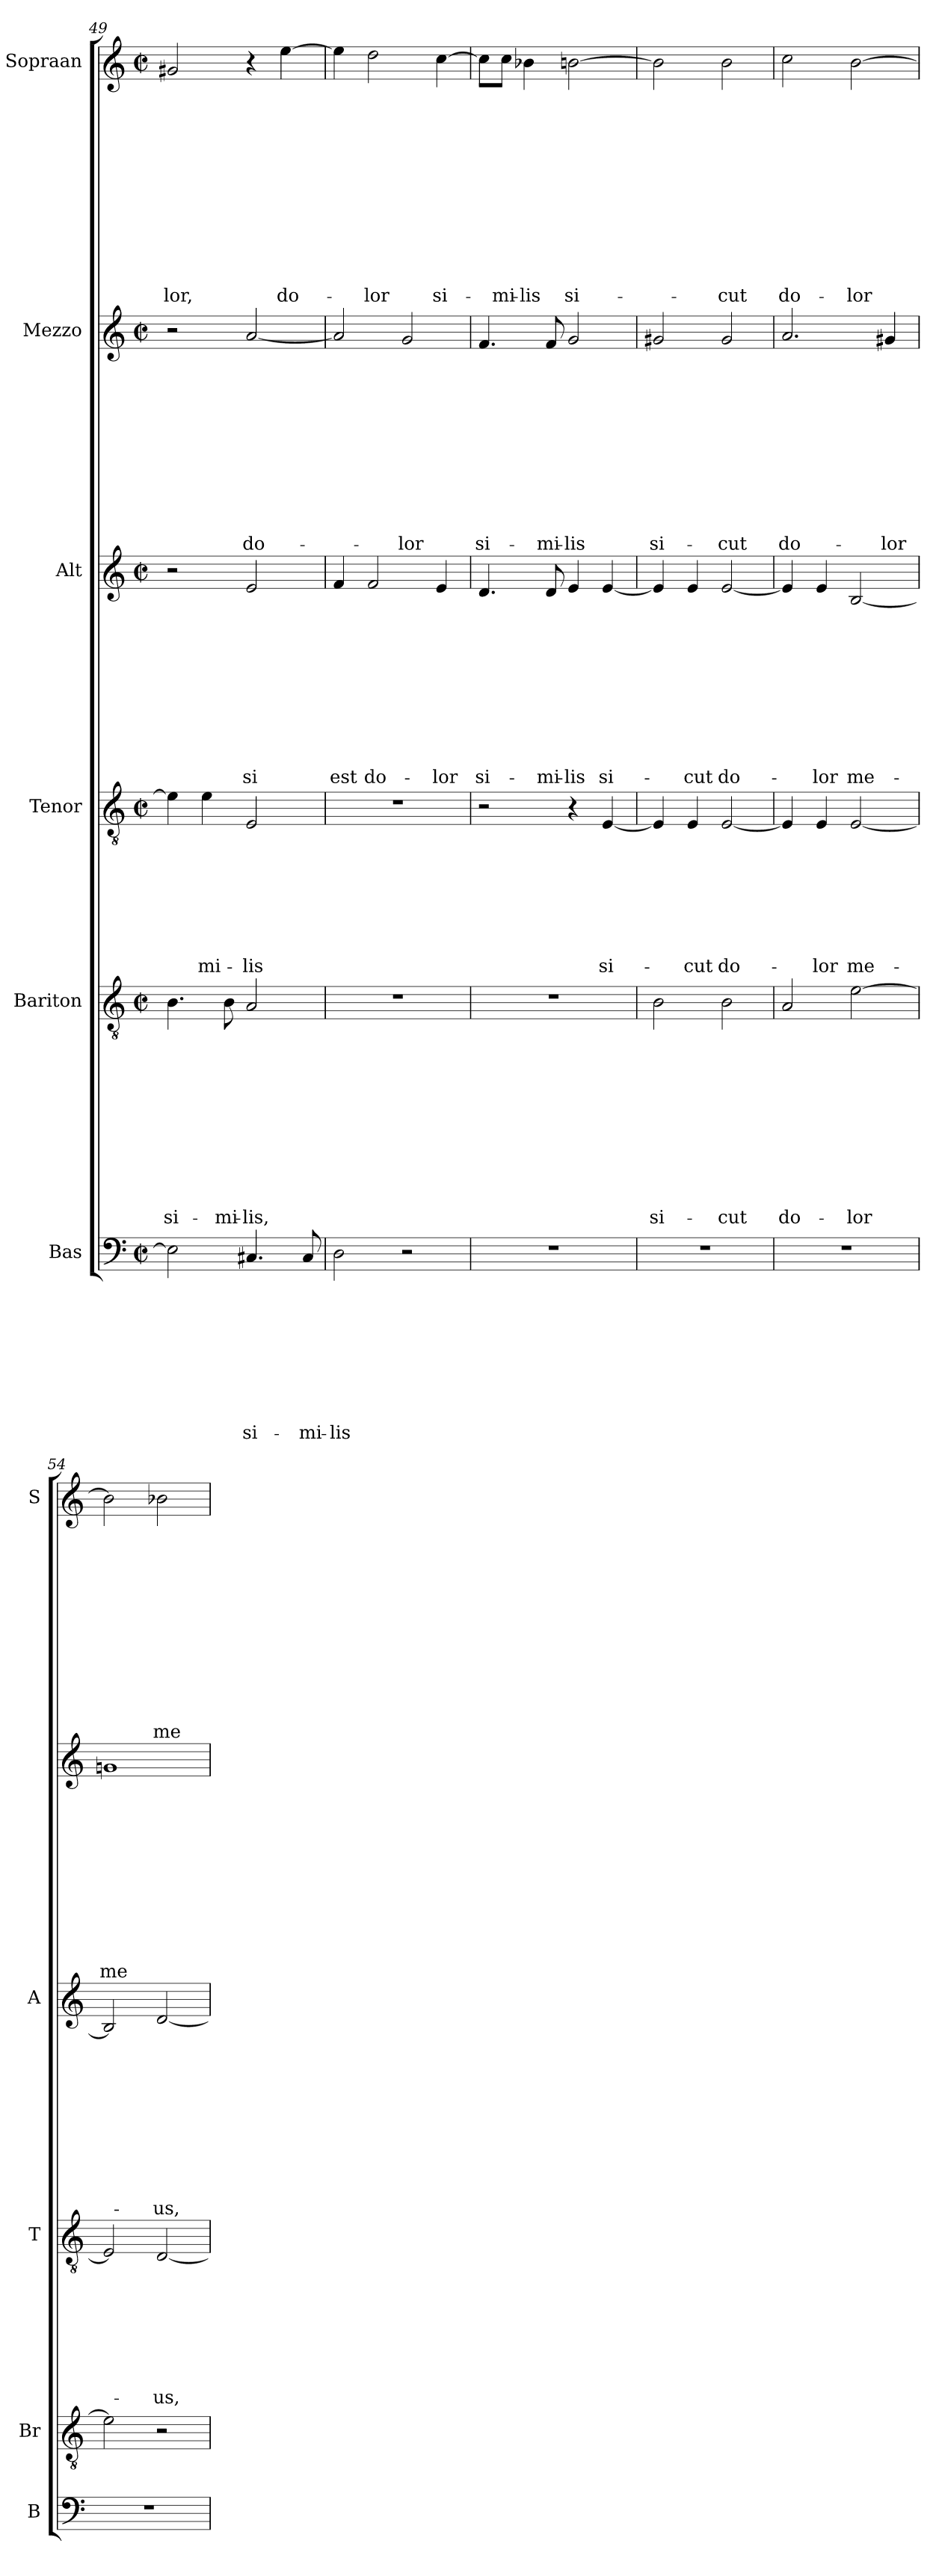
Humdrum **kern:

**kern	**text	**text	**text	**text	**text	**text	**text	**text	**text	**kern	**text	**text	**text	**text	**text	**text	**text	**text	**text	**text	**text	**kern	**text	**text	**text	**text	**text	**text	**text	**text	**kern	**text	**text	**text	**text	**text	**text	**text	**text	**text	**text	**kern	**text	**text	**text	**text	**text	**text	**text	**text	**text	**text	**text	**kern	**text	**text	**text	**text	**text	**text	**text	**text	**text	**text	**text	**text
*part6	*part6	*part6	*part6	*part6	*part6	*part6	*part6	*part6	*part6	*part5	*part5	*part5	*part5	*part5	*part5	*part5	*part5	*part5	*part5	*part5	*part5	*part4	*part4	*part4	*part4	*part4	*part4	*part4	*part4	*part4	*part3	*part3	*part3	*part3	*part3	*part3	*part3	*part3	*part3	*part3	*part3	*part2	*part2	*part2	*part2	*part2	*part2	*part2	*part2	*part2	*part2	*part2	*part2	*part1	*part1	*part1	*part1	*part1	*part1	*part1	*part1	*part1	*part1	*part1	*part1	*part1
*staff6	*staff6	*staff6	*staff6	*staff6	*staff6	*staff6	*staff6	*staff6	*staff6	*staff5	*staff5	*staff5	*staff5	*staff5	*staff5	*staff5	*staff5	*staff5	*staff5	*staff5	*staff5	*staff4	*staff4	*staff4	*staff4	*staff4	*staff4	*staff4	*staff4	*staff4	*staff3	*staff3	*staff3	*staff3	*staff3	*staff3	*staff3	*staff3	*staff3	*staff3	*staff3	*staff2	*staff2	*staff2	*staff2	*staff2	*staff2	*staff2	*staff2	*staff2	*staff2	*staff2	*staff2	*staff1	*staff1	*staff1	*staff1	*staff1	*staff1	*staff1	*staff1	*staff1	*staff1	*staff1	*staff1	*staff1
*I"Bas	*	*	*	*	*	*	*	*	*	*I"Bariton	*	*	*	*	*	*	*	*	*	*	*	*I"Tenor	*	*	*	*	*	*	*	*	*I"Alt	*	*	*	*	*	*	*	*	*	*	*I"Mezzo	*	*	*	*	*	*	*	*	*	*	*	*I"Sopraan	*	*	*	*	*	*	*	*	*	*	*	*
*I'B	*	*	*	*	*	*	*	*	*	*I'Br	*	*	*	*	*	*	*	*	*	*	*	*I'T	*	*	*	*	*	*	*	*	*I'A	*	*	*	*	*	*	*	*	*	*	*	*	*	*	*	*	*	*	*	*	*	*	*I'S	*	*	*	*	*	*	*	*	*	*	*	*
*clefF4	*	*	*	*	*	*	*	*	*	*clefGv2	*	*	*	*	*	*	*	*	*	*	*	*clefGv2	*	*	*	*	*	*	*	*	*clefG2	*	*	*	*	*	*	*	*	*	*	*clefG2	*	*	*	*	*	*	*	*	*	*	*	*clefG2	*	*	*	*	*	*	*	*	*	*	*	*
*k[]	*	*	*	*	*	*	*	*	*	*k[]	*	*	*	*	*	*	*	*	*	*	*	*k[]	*	*	*	*	*	*	*	*	*k[]	*	*	*	*	*	*	*	*	*	*	*k[]	*	*	*	*	*	*	*	*	*	*	*	*k[]	*	*	*	*	*	*	*	*	*	*	*	*
*C:	*	*	*	*	*	*	*	*	*	*C:	*	*	*	*	*	*	*	*	*	*	*	*C:	*	*	*	*	*	*	*	*	*C:	*	*	*	*	*	*	*	*	*	*	*C:	*	*	*	*	*	*	*	*	*	*	*	*C:	*	*	*	*	*	*	*	*	*	*	*	*
*M2/2	*	*	*	*	*	*	*	*	*	*M2/2	*	*	*	*	*	*	*	*	*	*	*	*M2/2	*	*	*	*	*	*	*	*	*M2/2	*	*	*	*	*	*	*	*	*	*	*M2/2	*	*	*	*	*	*	*	*	*	*	*	*M2/2	*	*	*	*	*	*	*	*	*	*	*	*
*met(c|)	*	*	*	*	*	*	*	*	*	*met(c|)	*	*	*	*	*	*	*	*	*	*	*	*met(c|)	*	*	*	*	*	*	*	*	*met(c|)	*	*	*	*	*	*	*	*	*	*	*met(c|)	*	*	*	*	*	*	*	*	*	*	*	*met(c|)	*	*	*	*	*	*	*	*	*	*	*	*
=49	=49	=49	=49	=49	=49	=49	=49	=49	=49	=49	=49	=49	=49	=49	=49	=49	=49	=49	=49	=49	=49	=49	=49	=49	=49	=49	=49	=49	=49	=49	=49	=49	=49	=49	=49	=49	=49	=49	=49	=49	=49	=49	=49	=49	=49	=49	=49	=49	=49	=49	=49	=49	=49	=49	=49	=49	=49	=49	=49	=49	=49	=49	=49	=49	=49	=49
!	!	!	!	!	!	!	!	!	!	!	!	!	!	!	!	!	!	!	!	!	!LO:LY:b	!	!	!	!	!	!	!	!	!	!	!	!	!	!	!	!	!	!	!	!	!	!	!	!	!	!	!	!	!	!	!	!	!	!	!	!	!	!	!	!	!	!	!	!	!LO:LY:b
2E\]	.	.	.	.	.	.	.	.	.	4.B\	.	.	.	.	.	.	.	.	.	.	si-	4e\]	.	.	.	.	.	.	.	.	2r	.	.	.	.	.	.	.	.	.	.	2r	.	.	.	.	.	.	.	.	.	.	.	2g#X/	.	.	.	.	.	.	.	.	.	.	.	-lor,
!	!	!	!	!	!	!	!	!	!	!	!	!	!	!	!	!	!	!	!	!	!	!	!	!	!	!	!	!	!	!LO:LY:b	!	!	!	!	!	!	!	!	!	!	!	!	!	!	!	!	!	!	!	!	!	!	!	!	!	!	!	!	!	!	!	!	!	!	!	!
.	.	.	.	.	.	.	.	.	.	.	.	.	.	.	.	.	.	.	.	.	.	4e\	.	.	.	.	.	.	.	mi-	.	.	.	.	.	.	.	.	.	.	.	.	.	.	.	.	.	.	.	.	.	.	.	.	.	.	.	.	.	.	.	.	.	.	.	.
!	!	!	!	!	!	!	!	!	!	!	!	!	!	!	!	!	!	!	!	!	!LO:LY:b	!	!	!	!	!	!	!	!	!	!	!	!	!	!	!	!	!	!	!	!	!	!	!	!	!	!	!	!	!	!	!	!	!	!	!	!	!	!	!	!	!	!	!	!	!
.	.	.	.	.	.	.	.	.	.	8B\	.	.	.	.	.	.	.	.	.	.	-mi-	.	.	.	.	.	.	.	.	.	.	.	.	.	.	.	.	.	.	.	.	.	.	.	.	.	.	.	.	.	.	.	.	.	.	.	.	.	.	.	.	.	.	.	.	.
!	!	!	!	!	!	!	!	!	!LO:LY:b	!	!	!	!	!	!	!	!	!	!	!	!LO:LY:b	!	!	!	!	!	!	!	!	!LO:LY:b	!	!	!	!	!	!	!	!	!	!	!LO:LY:b	!	!	!	!	!	!	!	!	!	!	!	!LO:LY:b	!	!	!	!	!	!	!	!	!	!	!	!	!
4.C#X/	.	.	.	.	.	.	.	.	si-	2A/	.	.	.	.	.	.	.	.	.	.	-lis,	2E/	.	.	.	.	.	.	.	-lis	2e/	.	.	.	.	.	.	.	.	.	si	[2a/	.	.	.	.	.	.	.	.	.	.	do-	4r	.	.	.	.	.	.	.	.	.	.	.	.
!	!	!	!	!	!	!	!	!	!	!	!	!	!	!	!	!	!	!	!	!	!	!	!	!	!	!	!	!	!	!	!	!	!	!	!	!	!	!	!	!	!	!	!	!	!	!	!	!	!	!	!	!	!	!	!	!	!	!	!	!	!	!	!	!	!	!LO:LY:b
.	.	.	.	.	.	.	.	.	.	.	.	.	.	.	.	.	.	.	.	.	.	.	.	.	.	.	.	.	.	.	.	.	.	.	.	.	.	.	.	.	.	.	.	.	.	.	.	.	.	.	.	.	.	[4ee\	.	.	.	.	.	.	.	.	.	.	.	do-
!	!	!	!	!	!	!	!	!	!LO:LY:b	!	!	!	!	!	!	!	!	!	!	!	!	!	!	!	!	!	!	!	!	!	!	!	!	!	!	!	!	!	!	!	!	!	!	!	!	!	!	!	!	!	!	!	!	!	!	!	!	!	!	!	!	!	!	!	!	!
8C#/	.	.	.	.	.	.	.	.	-mi-	.	.	.	.	.	.	.	.	.	.	.	.	.	.	.	.	.	.	.	.	.	.	.	.	.	.	.	.	.	.	.	.	.	.	.	.	.	.	.	.	.	.	.	.	.	.	.	.	.	.	.	.	.	.	.	.	.
=50	=50	=50	=50	=50	=50	=50	=50	=50	=50	=50	=50	=50	=50	=50	=50	=50	=50	=50	=50	=50	=50	=50	=50	=50	=50	=50	=50	=50	=50	=50	=50	=50	=50	=50	=50	=50	=50	=50	=50	=50	=50	=50	=50	=50	=50	=50	=50	=50	=50	=50	=50	=50	=50	=50	=50	=50	=50	=50	=50	=50	=50	=50	=50	=50	=50	=50
!	!	!	!	!	!	!	!	!	!LO:LY:b	!	!	!	!	!	!	!	!	!	!	!	!	!	!	!	!	!	!	!	!	!	!	!	!	!	!	!	!	!	!	!	!LO:LY:b	!	!	!	!	!	!	!	!	!	!	!	!	!	!	!	!	!	!	!	!	!	!	!	!	!
2D\	.	.	.	.	.	.	.	.	-lis	1r	.	.	.	.	.	.	.	.	.	.	.	1r	.	.	.	.	.	.	.	.	4f/	.	.	.	.	.	.	.	.	.	est	2a/]	.	.	.	.	.	.	.	.	.	.	.	4ee\]	.	.	.	.	.	.	.	.	.	.	.	.
!	!	!	!	!	!	!	!	!	!	!	!	!	!	!	!	!	!	!	!	!	!	!	!	!	!	!	!	!	!	!	!	!	!	!	!	!	!	!	!	!	!LO:LY:b	!	!	!	!	!	!	!	!	!	!	!	!	!	!	!	!	!	!	!	!	!	!	!	!	!LO:LY:b
.	.	.	.	.	.	.	.	.	.	.	.	.	.	.	.	.	.	.	.	.	.	.	.	.	.	.	.	.	.	.	2f/	.	.	.	.	.	.	.	.	.	do-	.	.	.	.	.	.	.	.	.	.	.	.	2dd\	.	.	.	.	.	.	.	.	.	.	.	-lor
!	!	!	!	!	!	!	!	!	!	!	!	!	!	!	!	!	!	!	!	!	!	!	!	!	!	!	!	!	!	!	!	!	!	!	!	!	!	!	!	!	!	!	!	!	!	!	!	!	!	!	!	!	!LO:LY:b	!	!	!	!	!	!	!	!	!	!	!	!	!
2r	.	.	.	.	.	.	.	.	.	.	.	.	.	.	.	.	.	.	.	.	.	.	.	.	.	.	.	.	.	.	.	.	.	.	.	.	.	.	.	.	.	2g/	.	.	.	.	.	.	.	.	.	.	-lor	.	.	.	.	.	.	.	.	.	.	.	.	.
!	!	!	!	!	!	!	!	!	!	!	!	!	!	!	!	!	!	!	!	!	!	!	!	!	!	!	!	!	!	!	!	!	!	!	!	!	!	!	!	!	!LO:LY:b	!	!	!	!	!	!	!	!	!	!	!	!	!	!	!	!	!	!	!	!	!	!	!	!	!LO:LY:b
.	.	.	.	.	.	.	.	.	.	.	.	.	.	.	.	.	.	.	.	.	.	.	.	.	.	.	.	.	.	.	4e/	.	.	.	.	.	.	.	.	.	-lor	.	.	.	.	.	.	.	.	.	.	.	.	[4cc\	.	.	.	.	.	.	.	.	.	.	.	si-
=51	=51	=51	=51	=51	=51	=51	=51	=51	=51	=51	=51	=51	=51	=51	=51	=51	=51	=51	=51	=51	=51	=51	=51	=51	=51	=51	=51	=51	=51	=51	=51	=51	=51	=51	=51	=51	=51	=51	=51	=51	=51	=51	=51	=51	=51	=51	=51	=51	=51	=51	=51	=51	=51	=51	=51	=51	=51	=51	=51	=51	=51	=51	=51	=51	=51	=51
!	!	!	!	!	!	!	!	!	!	!	!	!	!	!	!	!	!	!	!	!	!	!	!	!	!	!	!	!	!	!	!	!	!	!	!	!	!	!	!	!	!LO:LY:b	!	!	!	!	!	!	!	!	!	!	!	!LO:LY:b	!	!	!	!	!	!	!	!	!	!	!	!	!
1r	.	.	.	.	.	.	.	.	.	1r	.	.	.	.	.	.	.	.	.	.	.	2r	.	.	.	.	.	.	.	.	4.d/	.	.	.	.	.	.	.	.	.	si-	4.f/	.	.	.	.	.	.	.	.	.	.	si-	8cc\L]	.	.	.	.	.	.	.	.	.	.	.	.
!	!	!	!	!	!	!	!	!	!	!	!	!	!	!	!	!	!	!	!	!	!	!	!	!	!	!	!	!	!	!	!	!	!	!	!	!	!	!	!	!	!	!	!	!	!	!	!	!	!	!	!	!	!	!	!	!	!	!	!	!	!	!	!	!	!	!LO:LY:b
.	.	.	.	.	.	.	.	.	.	.	.	.	.	.	.	.	.	.	.	.	.	.	.	.	.	.	.	.	.	.	.	.	.	.	.	.	.	.	.	.	.	.	.	.	.	.	.	.	.	.	.	.	.	8cc\J	.	.	.	.	.	.	.	.	.	.	.	-mi-
!	!	!	!	!	!	!	!	!	!	!	!	!	!	!	!	!	!	!	!	!	!	!	!	!	!	!	!	!	!	!	!	!	!	!	!	!	!	!	!	!	!	!	!	!	!	!	!	!	!	!	!	!	!	!	!	!	!	!	!	!	!	!	!	!	!	!LO:LY:b
.	.	.	.	.	.	.	.	.	.	.	.	.	.	.	.	.	.	.	.	.	.	.	.	.	.	.	.	.	.	.	.	.	.	.	.	.	.	.	.	.	.	.	.	.	.	.	.	.	.	.	.	.	.	4b-X\	.	.	.	.	.	.	.	.	.	.	.	-lis
!	!	!	!	!	!	!	!	!	!	!	!	!	!	!	!	!	!	!	!	!	!	!	!	!	!	!	!	!	!	!	!	!	!	!	!	!	!	!	!	!	!LO:LY:b	!	!	!	!	!	!	!	!	!	!	!	!LO:LY:b	!	!	!	!	!	!	!	!	!	!	!	!	!
.	.	.	.	.	.	.	.	.	.	.	.	.	.	.	.	.	.	.	.	.	.	.	.	.	.	.	.	.	.	.	8d/	.	.	.	.	.	.	.	.	.	-mi-	8f/	.	.	.	.	.	.	.	.	.	.	-mi-	.	.	.	.	.	.	.	.	.	.	.	.	.
!	!	!	!	!	!	!	!	!	!	!	!	!	!	!	!	!	!	!	!	!	!	!	!	!	!	!	!	!	!	!	!	!	!	!	!	!	!	!	!	!	!LO:LY:b	!	!	!	!	!	!	!	!	!	!	!	!LO:LY:b	!	!	!	!	!	!	!	!	!	!	!	!	!LO:LY:b
.	.	.	.	.	.	.	.	.	.	.	.	.	.	.	.	.	.	.	.	.	.	4r	.	.	.	.	.	.	.	.	4e/	.	.	.	.	.	.	.	.	.	-lis	2g/	.	.	.	.	.	.	.	.	.	.	-lis	[2bn\	.	.	.	.	.	.	.	.	.	.	.	si-
!	!	!	!	!	!	!	!	!	!	!	!	!	!	!	!	!	!	!	!	!	!	!	!	!	!	!	!	!	!	!LO:LY:b	!	!	!	!	!	!	!	!	!	!	!LO:LY:b	!	!	!	!	!	!	!	!	!	!	!	!	!	!	!	!	!	!	!	!	!	!	!	!	!
.	.	.	.	.	.	.	.	.	.	.	.	.	.	.	.	.	.	.	.	.	.	[4E/	.	.	.	.	.	.	.	si-	[4e/	.	.	.	.	.	.	.	.	.	si-	.	.	.	.	.	.	.	.	.	.	.	.	.	.	.	.	.	.	.	.	.	.	.	.	.
=52	=52	=52	=52	=52	=52	=52	=52	=52	=52	=52	=52	=52	=52	=52	=52	=52	=52	=52	=52	=52	=52	=52	=52	=52	=52	=52	=52	=52	=52	=52	=52	=52	=52	=52	=52	=52	=52	=52	=52	=52	=52	=52	=52	=52	=52	=52	=52	=52	=52	=52	=52	=52	=52	=52	=52	=52	=52	=52	=52	=52	=52	=52	=52	=52	=52	=52
!	!	!	!	!	!	!	!	!	!	!	!	!	!	!	!	!	!	!	!	!	!LO:LY:b	!	!	!	!	!	!	!	!	!	!	!	!	!	!	!	!	!	!	!	!	!	!	!	!	!	!	!	!	!	!	!	!LO:LY:b	!	!	!	!	!	!	!	!	!	!	!	!	!
1r	.	.	.	.	.	.	.	.	.	2B\	.	.	.	.	.	.	.	.	.	.	si-	4E/]	.	.	.	.	.	.	.	.	4e/]	.	.	.	.	.	.	.	.	.	.	2g#X/	.	.	.	.	.	.	.	.	.	.	si-	2b\]	.	.	.	.	.	.	.	.	.	.	.	.
!	!	!	!	!	!	!	!	!	!	!	!	!	!	!	!	!	!	!	!	!	!	!	!	!	!	!	!	!	!	!LO:LY:b	!	!	!	!	!	!	!	!	!	!	!LO:LY:b	!	!	!	!	!	!	!	!	!	!	!	!	!	!	!	!	!	!	!	!	!	!	!	!	!
.	.	.	.	.	.	.	.	.	.	.	.	.	.	.	.	.	.	.	.	.	.	4E/	.	.	.	.	.	.	.	-cut	4e/	.	.	.	.	.	.	.	.	.	-cut	.	.	.	.	.	.	.	.	.	.	.	.	.	.	.	.	.	.	.	.	.	.	.	.	.
!	!	!	!	!	!	!	!	!	!	!	!	!	!	!	!	!	!	!	!	!	!LO:LY:b	!	!	!	!	!	!	!	!	!LO:LY:b	!	!	!	!	!	!	!	!	!	!	!LO:LY:b	!	!	!	!	!	!	!	!	!	!	!	!LO:LY:b	!	!	!	!	!	!	!	!	!	!	!	!	!LO:LY:b
.	.	.	.	.	.	.	.	.	.	2B\	.	.	.	.	.	.	.	.	.	.	-cut	[2E/	.	.	.	.	.	.	.	do-	[2e/	.	.	.	.	.	.	.	.	.	do-	2g#/	.	.	.	.	.	.	.	.	.	.	-cut	2b\	.	.	.	.	.	.	.	.	.	.	.	-cut
=53	=53	=53	=53	=53	=53	=53	=53	=53	=53	=53	=53	=53	=53	=53	=53	=53	=53	=53	=53	=53	=53	=53	=53	=53	=53	=53	=53	=53	=53	=53	=53	=53	=53	=53	=53	=53	=53	=53	=53	=53	=53	=53	=53	=53	=53	=53	=53	=53	=53	=53	=53	=53	=53	=53	=53	=53	=53	=53	=53	=53	=53	=53	=53	=53	=53	=53
!	!	!	!	!	!	!	!	!	!	!	!	!	!	!	!	!	!	!	!	!	!LO:LY:b	!	!	!	!	!	!	!	!	!	!	!	!	!	!	!	!	!	!	!	!	!	!	!	!	!	!	!	!	!	!	!	!LO:LY:b	!	!	!	!	!	!	!	!	!	!	!	!	!LO:LY:b
1r	.	.	.	.	.	.	.	.	.	2A/	.	.	.	.	.	.	.	.	.	.	do-	4E/]	.	.	.	.	.	.	.	.	4e/]	.	.	.	.	.	.	.	.	.	.	2.a/	.	.	.	.	.	.	.	.	.	.	do-	2cc\	.	.	.	.	.	.	.	.	.	.	.	do-
!	!	!	!	!	!	!	!	!	!	!	!	!	!	!	!	!	!	!	!	!	!	!	!	!	!	!	!	!	!	!LO:LY:b	!	!	!	!	!	!	!	!	!	!	!LO:LY:b	!	!	!	!	!	!	!	!	!	!	!	!	!	!	!	!	!	!	!	!	!	!	!	!	!
.	.	.	.	.	.	.	.	.	.	.	.	.	.	.	.	.	.	.	.	.	.	4E/	.	.	.	.	.	.	.	-lor	4e/	.	.	.	.	.	.	.	.	.	-lor	.	.	.	.	.	.	.	.	.	.	.	.	.	.	.	.	.	.	.	.	.	.	.	.	.
!	!	!	!	!	!	!	!	!	!	!	!	!	!	!	!	!	!	!	!	!	!LO:LY:b	!	!	!	!	!	!	!	!	!LO:LY:b	!	!	!	!	!	!	!	!	!	!	!LO:LY:b	!	!	!	!	!	!	!	!	!	!	!	!	!	!	!	!	!	!	!	!	!	!	!	!	!LO:LY:b
.	.	.	.	.	.	.	.	.	.	[2e\	.	.	.	.	.	.	.	.	.	.	-lor	[2E/	.	.	.	.	.	.	.	me-	[2B/	.	.	.	.	.	.	.	.	.	me-	.	.	.	.	.	.	.	.	.	.	.	.	[2b\	.	.	.	.	.	.	.	.	.	.	.	-lor
!	!	!	!	!	!	!	!	!	!	!	!	!	!	!	!	!	!	!	!	!	!	!	!	!	!	!	!	!	!	!	!	!	!	!	!	!	!	!	!	!	!	!	!	!	!	!	!	!	!	!	!	!	!LO:LY:b	!	!	!	!	!	!	!	!	!	!	!	!	!
.	.	.	.	.	.	.	.	.	.	.	.	.	.	.	.	.	.	.	.	.	.	.	.	.	.	.	.	.	.	.	.	.	.	.	.	.	.	.	.	.	.	4g#X/	.	.	.	.	.	.	.	.	.	.	-lor	.	.	.	.	.	.	.	.	.	.	.	.	.
!!LO:LB:g=z
=54	=54	=54	=54	=54	=54	=54	=54	=54	=54	=54	=54	=54	=54	=54	=54	=54	=54	=54	=54	=54	=54	=54	=54	=54	=54	=54	=54	=54	=54	=54	=54	=54	=54	=54	=54	=54	=54	=54	=54	=54	=54	=54	=54	=54	=54	=54	=54	=54	=54	=54	=54	=54	=54	=54	=54	=54	=54	=54	=54	=54	=54	=54	=54	=54	=54	=54
!	!	!	!	!	!	!	!	!	!	!	!	!	!	!	!	!	!	!	!	!	!	!	!	!	!	!	!	!	!	!	!	!	!	!	!	!	!	!	!	!	!	!	!	!	!	!	!	!	!	!	!	!	!LO:LY:b	!	!	!	!	!	!	!	!	!	!	!	!	!
1r	.	.	.	.	.	.	.	.	.	2e\]	.	.	.	.	.	.	.	.	.	.	.	2E/]	.	.	.	.	.	.	.	.	2B/]	.	.	.	.	.	.	.	.	.	.	1gn	.	.	.	.	.	.	.	.	.	.	me-	2b\]	.	.	.	.	.	.	.	.	.	.	.	.
!	!	!	!	!	!	!	!	!	!	!	!	!	!	!	!	!	!	!	!	!	!	!	!	!	!	!	!	!	!	!LO:LY:b	!	!	!	!	!	!	!	!	!	!	!LO:LY:b	!	!	!	!	!	!	!	!	!	!	!	!	!	!	!	!	!	!	!	!	!	!	!	!	!LO:LY:b
.	.	.	.	.	.	.	.	.	.	2r	.	.	.	.	.	.	.	.	.	.	.	[2D/	.	.	.	.	.	.	.	-us,	[2d/	.	.	.	.	.	.	.	.	.	-us,	.	.	.	.	.	.	.	.	.	.	.	.	2b-X\	.	.	.	.	.	.	.	.	.	.	.	me-
=	=	=	=	=	=	=	=	=	=	=	=	=	=	=	=	=	=	=	=	=	=	=	=	=	=	=	=	=	=	=	=	=	=	=	=	=	=	=	=	=	=	=	=	=	=	=	=	=	=	=	=	=	=	=	=	=	=	=	=	=	=	=	=	=	=	=
*-	*-	*-	*-	*-	*-	*-	*-	*-	*-	*-	*-	*-	*-	*-	*-	*-	*-	*-	*-	*-	*-	*-	*-	*-	*-	*-	*-	*-	*-	*-	*-	*-	*-	*-	*-	*-	*-	*-	*-	*-	*-	*-	*-	*-	*-	*-	*-	*-	*-	*-	*-	*-	*-	*-	*-	*-	*-	*-	*-	*-	*-	*-	*-	*-	*-	*-
